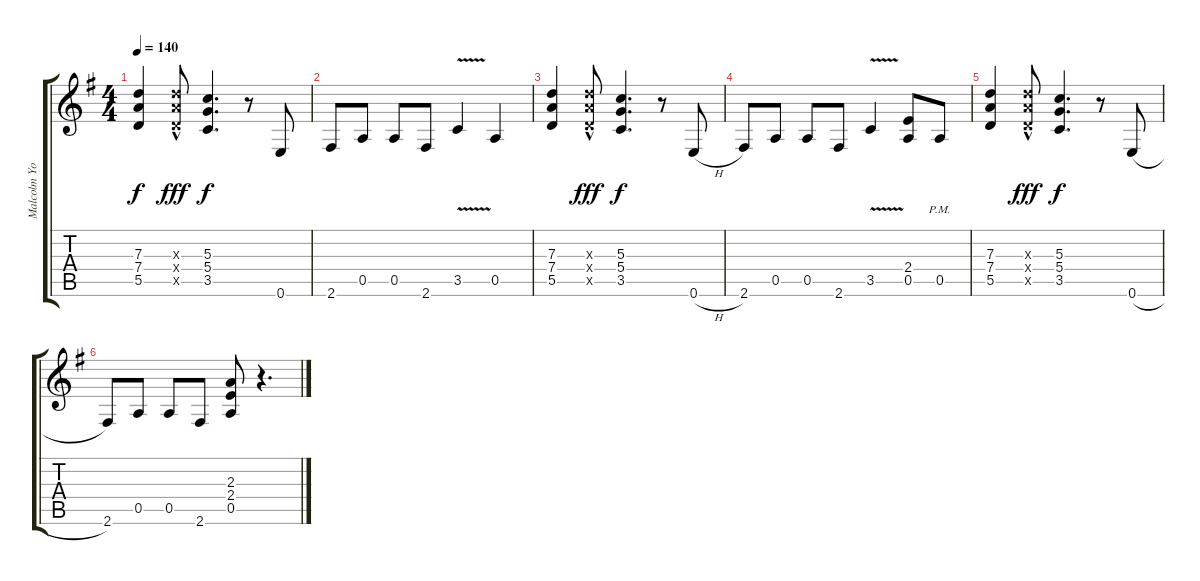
\track ("Malcolm Young" "Malcolm Yo") {instrument distortionguitar}
\staff {score tabs}
\tuning (E4 B3 G3 D3 A2 E2) {hide}
\ts (4 4)
\tempo 140
\clef g2
\ks g
(7.3 7.4 5.5).4{dy f} (7.3{hac x} 7.4{hac x} 5.5{hac x}).8{dy fff} (5.3 5.4 3.5).4{d dy f} r.8 0.6.8 |
2.6.8 0.5.8 0.5.8 2.6.8 3.5{v}.4 0.5.4 |
(7.3 7.4 5.5).4 (7.3{hac x} 7.4{hac x} 5.5{hac x}).8{dy fff} (5.3 5.4 3.5).4{d dy f} r.8 0.6{h}.8 |
2.6.8 0.5.8 0.5.8 2.6.8 3.5{v}.4 (2.4 0.5).8 0.5{pm}.8 |
(7.3 7.4 5.5).4 (7.3{hac x} 7.4{hac x} 5.5{hac x}).8{dy fff} (5.3 5.4 3.5).4{d dy f} r.8 0.6{h}.8 |
2.6.8 0.5.8 0.5.8 2.6.8 (2.3 2.4 0.5).8 r.4{d}
